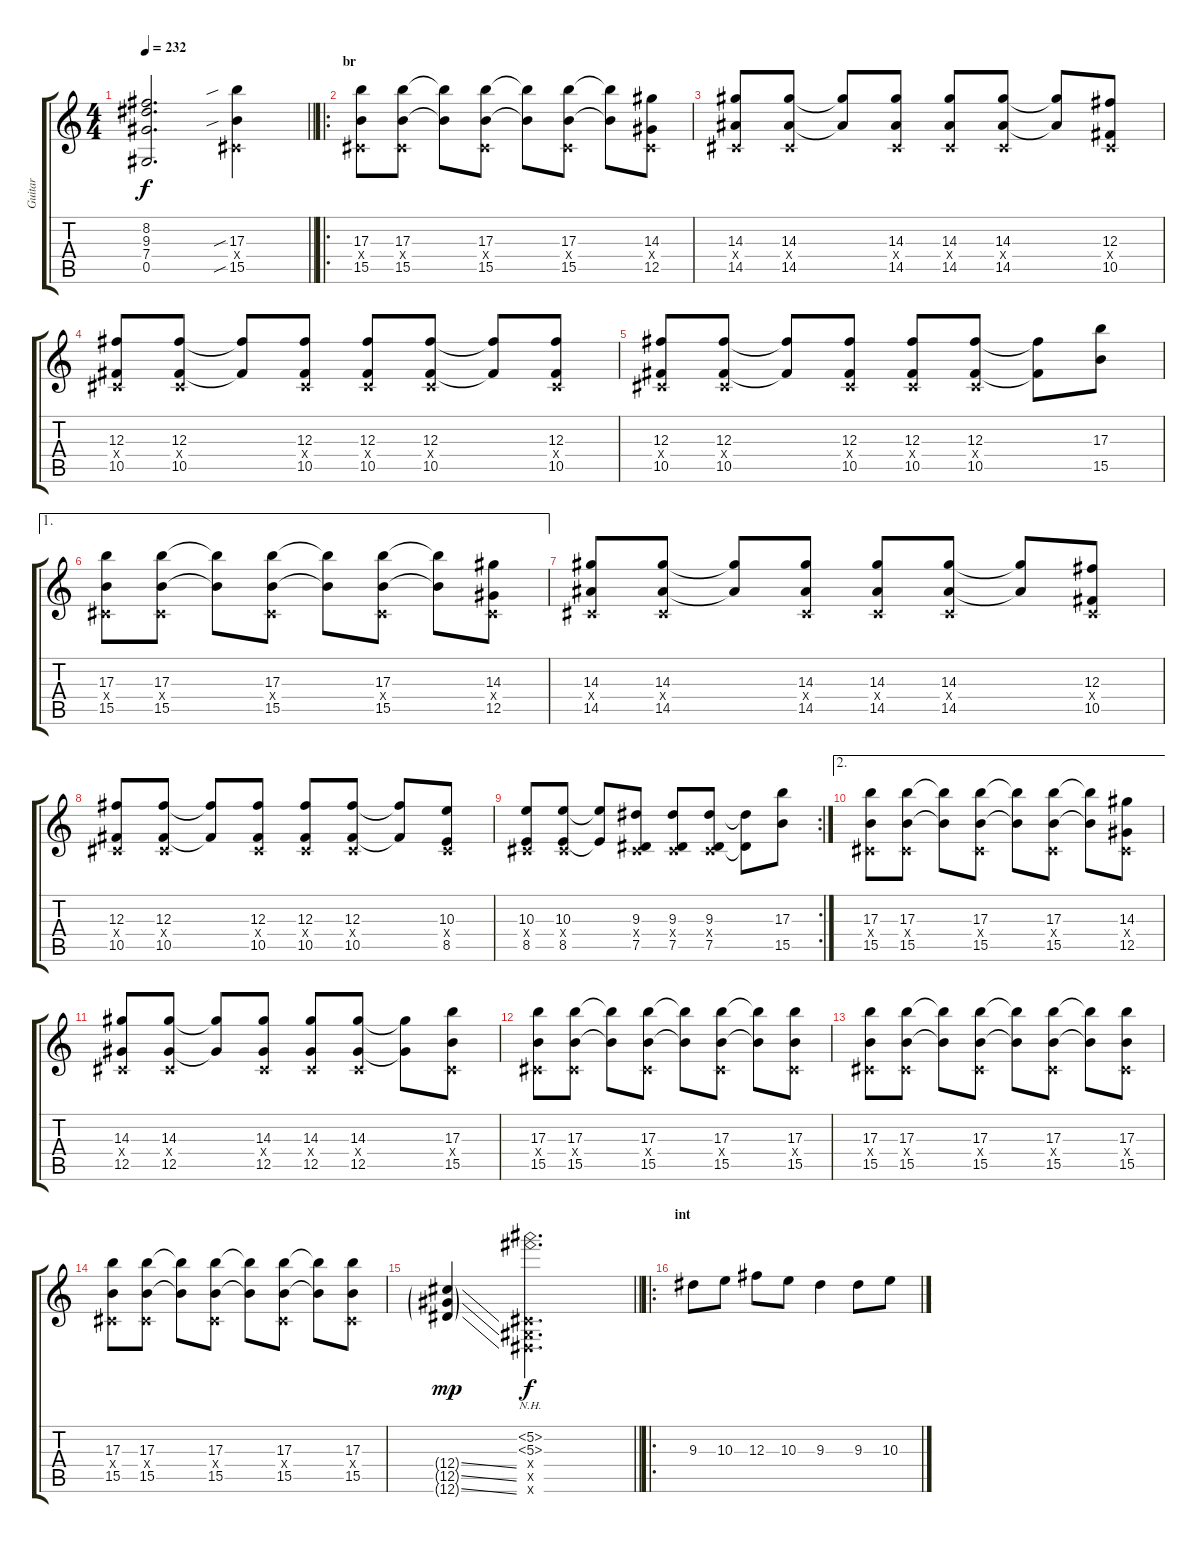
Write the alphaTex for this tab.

\track ("Guitar" "Guitar") {instrument distortionguitar}
\staff {score tabs}
\tuning (Eb4 Bb3 Gb3 Db3 Ab2 Eb2) {hide}
\ts (4 4)
\tempo 232
\clef g2
\barLineRight lightlight
\ks c
(8.2 9.3 7.4 0.5).2{d dy f} (17.3{sib} 0.4{x} 15.5{sib}).4 |
\ro
\section ("" "br")
(17.3 0.4{x} 15.5).8 (17.3 0.4{x} 15.5).8 (17.3{t} 15.5{t}).8 (17.3 0.4{x} 15.5).8 (17.3{t} 15.5{t}).8 (17.3 0.4{x} 15.5).8 (17.3{t} 15.5{t}).8 (14.3 0.4{x} 12.5).8 |
(14.3 0.4{x} 14.5).8 (14.3 0.4{x} 14.5).8 (14.3{t} 14.5{t}).8 (14.3 0.4{x} 14.5).8 (14.3 0.4{x} 14.5).8 (14.3 0.4{x} 14.5).8 (14.3{t} 14.5{t}).8 (12.3 0.4{x} 10.5).8 |
(12.3 0.4{x} 10.5).8 (12.3 0.4{x} 10.5).8 (12.3{t} 10.5{t}).8 (12.3 0.4{x} 10.5).8 (12.3 0.4{x} 10.5).8 (12.3 0.4{x} 10.5).8 (12.3{t} 10.5{t}).8 (12.3 0.4{x} 10.5).8 |
(12.3 0.4{x} 10.5).8 (12.3 0.4{x} 10.5).8 (12.3{t} 10.5{t}).8 (12.3 0.4{x} 10.5).8 (12.3 0.4{x} 10.5).8 (12.3 0.4{x} 10.5).8 (12.3{t} 10.5{t}).8 (17.3 15.5).8 |
\ae 1
(17.3 0.4{x} 15.5).8 (17.3 0.4{x} 15.5).8 (17.3{t} 15.5{t}).8 (17.3 0.4{x} 15.5).8 (17.3{t} 15.5{t}).8 (17.3 0.4{x} 15.5).8 (17.3{t} 15.5{t}).8 (14.3 0.4{x} 12.5).8 |
(14.3 0.4{x} 14.5).8 (14.3 0.4{x} 14.5).8 (14.3{t} 14.5{t}).8 (14.3 0.4{x} 14.5).8 (14.3 0.4{x} 14.5).8 (14.3 0.4{x} 14.5).8 (14.3{t} 14.5{t}).8 (12.3 0.4{x} 10.5).8 |
(12.3 0.4{x} 10.5).8 (12.3 0.4{x} 10.5).8 (12.3{t} 10.5{t}).8 (12.3 0.4{x} 10.5).8 (12.3 0.4{x} 10.5).8 (12.3 0.4{x} 10.5).8 (12.3{t} 10.5{t}).8 (10.3 0.4{x} 8.5).8 |
\rc 2
(10.3 0.4{x} 8.5).8 (10.3 0.4{x} 8.5).8 (10.3{t} 8.5{t}).8 (9.3 0.4{x} 7.5).8 (9.3 0.4{x} 7.5).8 (9.3 0.4{x} 7.5).8 (9.3{t} 7.5{t}).8 (17.3 15.5).8 |
\ae 2
(17.3 0.4{x} 15.5).8 (17.3 0.4{x} 15.5).8 (17.3{t} 15.5{t}).8 (17.3 0.4{x} 15.5).8 (17.3{t} 15.5{t}).8 (17.3 0.4{x} 15.5).8 (17.3{t} 15.5{t}).8 (14.3 0.4{x} 12.5).8 |
(14.3 0.4{x} 12.5).8 (14.3 0.4{x} 12.5).8 (14.3{t} 12.5{t}).8 (14.3 0.4{x} 12.5).8 (14.3 0.4{x} 12.5).8 (14.3 0.4{x} 12.5).8 (14.3{t} 12.5{t}).8 (17.3 0.4{x} 15.5).8 |
(17.3 0.4{x} 15.5).8 (17.3 0.4{x} 15.5).8 (17.3{t} 15.5{t}).8 (17.3 0.4{x} 15.5).8 (17.3{t} 15.5{t}).8 (17.3 0.4{x} 15.5).8 (17.3{t} 15.5{t}).8 (17.3 0.4{x} 15.5).8 |
(17.3 0.4{x} 15.5).8 (17.3 0.4{x} 15.5).8 (17.3{t} 15.5{t}).8 (17.3 0.4{x} 15.5).8 (17.3{t} 15.5{t}).8 (17.3 0.4{x} 15.5).8 (17.3{t} 15.5{t}).8 (17.3 0.4{x} 15.5).8 |
(17.3 0.4{x} 15.5).8 (17.3 0.4{x} 15.5).8 (17.3{t} 15.5{t}).8 (17.3 0.4{x} 15.5).8 (17.3{t} 15.5{t}).8 (17.3 0.4{x} 15.5).8 (17.3{t} 15.5{t}).8 (17.3 0.4{x} 15.5).8 |
\barLineRight lightlight
(12.4{ss g} 12.5{ss g} 12.6{ss g}).4{dy mp} (5.2{nh} 5.3{nh} 0.4{x} 0.5{x} 0.6{x}).2{d dy f} |
\ro
\section ("" "int")
9.3.8 10.3.8 12.3.8 10.3.8 9.3.4 9.3.8 10.3.8
